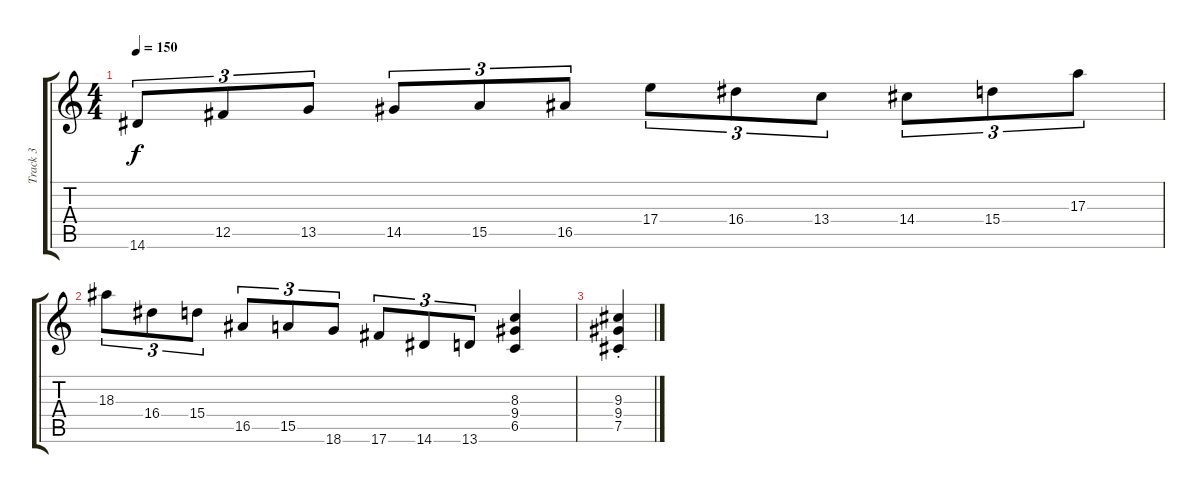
\track ("Track 3" "Track 3") {instrument distortionguitar}
\staff {score tabs}
\tuning (Db4 Ab3 E3 B2 Gb2 Db2) {hide}
\ts (4 4)
\tempo 150
\clef g2
\ks c
14.6.8{tu (3 2) dy f} 12.5.8{tu (3 2)} 13.5.8{tu (3 2)} 14.5.8{tu (3 2)} 15.5.8{tu (3 2)} 16.5.8{tu (3 2)} 17.4.8{tu (3 2)} 16.4.8{tu (3 2)} 13.4.8{tu (3 2)} 14.4.8{tu (3 2)} 15.4.8{tu (3 2)} 17.3.8{tu (3 2)} |
18.3.8{tu (3 2)} 16.4.8{tu (3 2)} 15.4.8{tu (3 2)} 16.5.8{tu (3 2)} 15.5.8{tu (3 2)} 18.6.8{tu (3 2)} 17.6.8{tu (3 2)} 14.6.8{tu (3 2)} 13.6.8{tu (3 2)} (8.3 9.4 6.5).4 |
(9.3{st} 9.4{st} 7.5{st}).4
